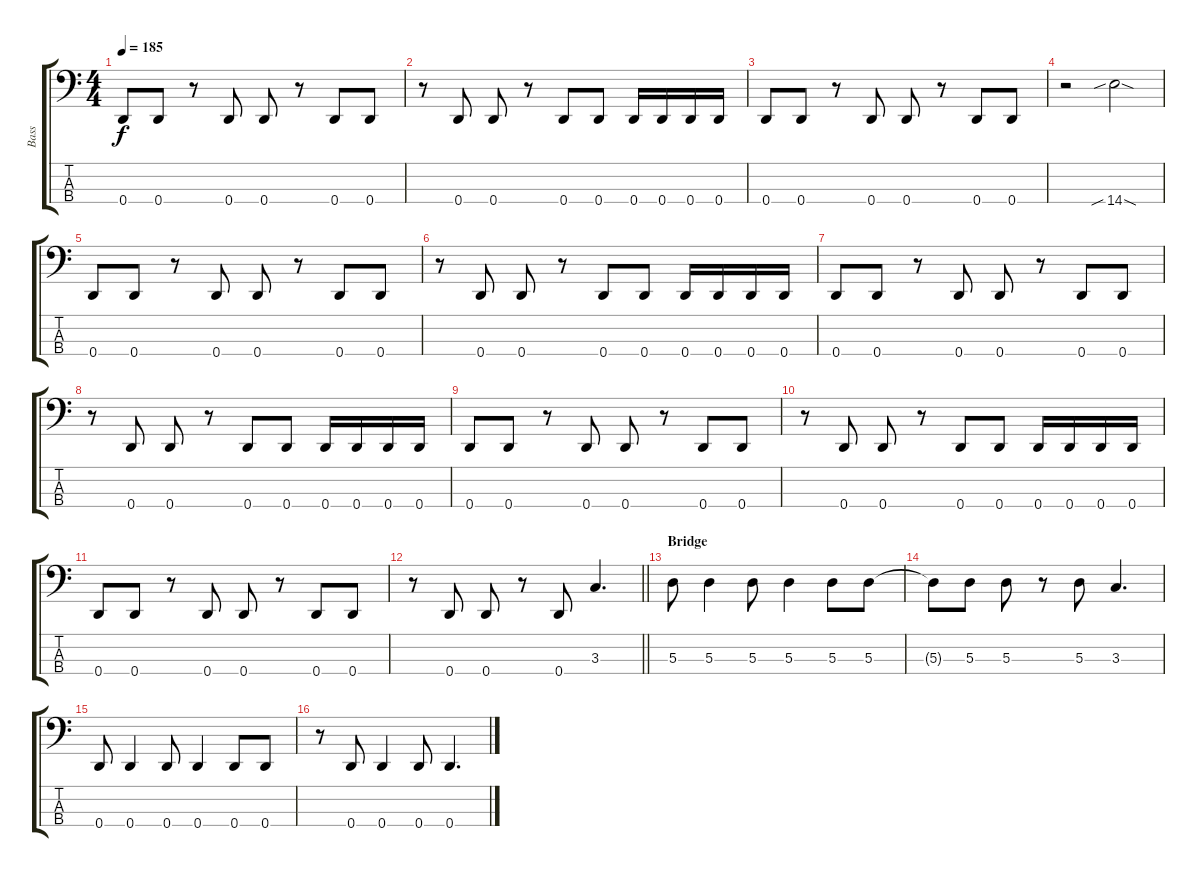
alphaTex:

\track ("Bass" "Bass") {instrument electricbassfinger}
\staff {score tabs}
\tuning (G2 D2 A1 D1) {hide}
\ts (4 4)
\tempo 185
\clef f4
\ks c
0.4.8{dy f} 0.4.8 r.8 0.4.8 0.4.8 r.8 0.4.8 0.4.8 |
r.8 0.4.8 0.4.8 r.8 0.4.8 0.4.8 0.4.16 0.4.16 0.4.16 0.4.16 |
0.4.8 0.4.8 r.8 0.4.8 0.4.8 r.8 0.4.8 0.4.8 |
r.2 14.4{sib sod}.2 |
0.4.8 0.4.8 r.8 0.4.8 0.4.8 r.8 0.4.8 0.4.8 |
r.8 0.4.8 0.4.8 r.8 0.4.8 0.4.8 0.4.16 0.4.16 0.4.16 0.4.16 |
0.4.8 0.4.8 r.8 0.4.8 0.4.8 r.8 0.4.8 0.4.8 |
r.8 0.4.8 0.4.8 r.8 0.4.8 0.4.8 0.4.16 0.4.16 0.4.16 0.4.16 |
0.4.8 0.4.8 r.8 0.4.8 0.4.8 r.8 0.4.8 0.4.8 |
r.8 0.4.8 0.4.8 r.8 0.4.8 0.4.8 0.4.16 0.4.16 0.4.16 0.4.16 |
0.4.8 0.4.8 r.8 0.4.8 0.4.8 r.8 0.4.8 0.4.8 |
\barLineRight lightlight
r.8 0.4.8 0.4.8 r.8 0.4.8 3.3.4{d} |
\section ("" "Bridge")
5.3.8 5.3.4 5.3.8 5.3.4 5.3.8 5.3.8 |
5.3{t}.8 5.3.8 5.3.8 r.8 5.3.8 3.3.4{d} |
0.4.8 0.4.4 0.4.8 0.4.4 0.4.8 0.4.8 |
r.8 0.4.8 0.4.4 0.4.8 0.4.4{d}
